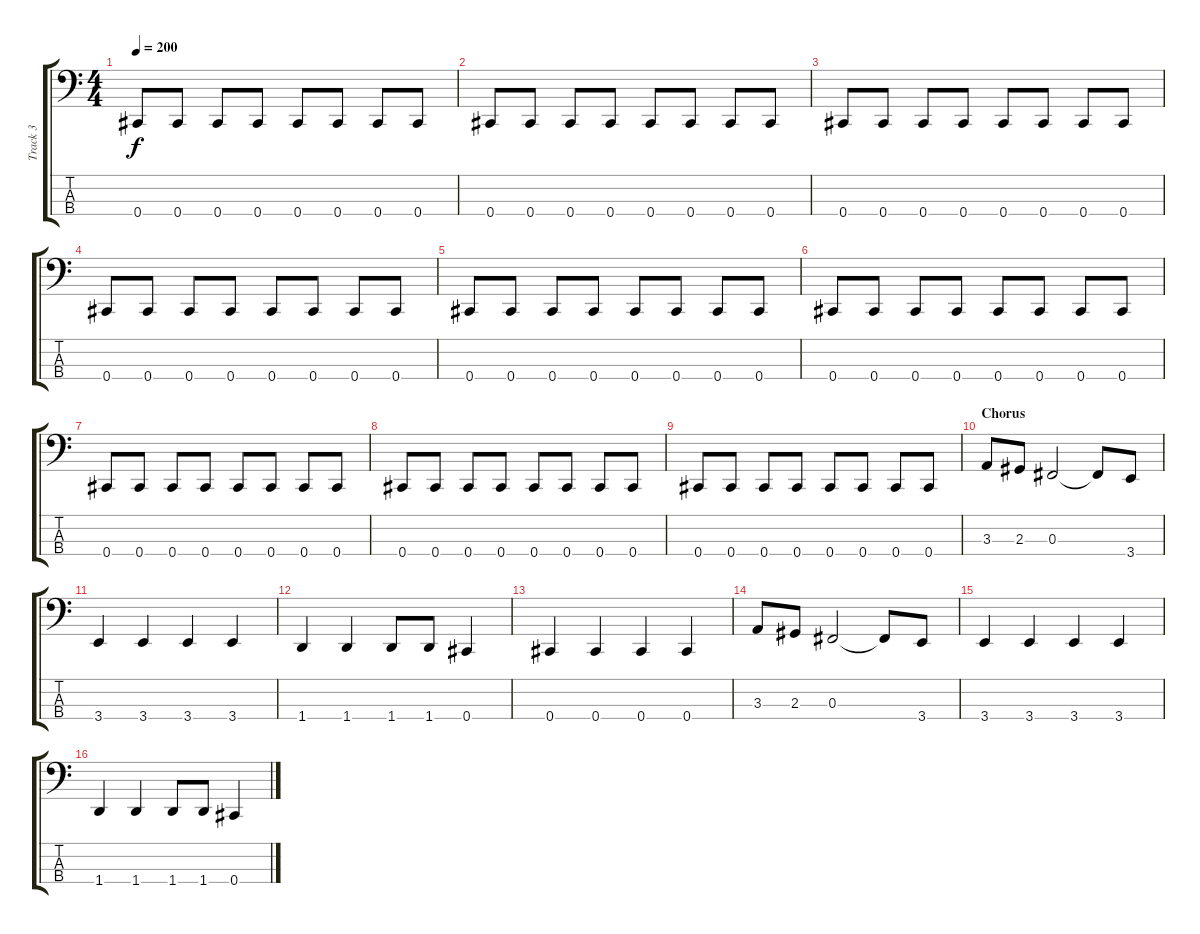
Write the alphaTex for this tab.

\track ("Track 3" "Track 3") {instrument electricbasspick}
\staff {score tabs}
\tuning (E2 B1 Gb1 Db1) {hide}
\ts (4 4)
\tempo 200
\clef f4
\ks c
0.4.8{dy f} 0.4.8 0.4.8 0.4.8 0.4.8 0.4.8 0.4.8 0.4.8 |
0.4.8 0.4.8 0.4.8 0.4.8 0.4.8 0.4.8 0.4.8 0.4.8 |
0.4.8 0.4.8 0.4.8 0.4.8 0.4.8 0.4.8 0.4.8 0.4.8 |
0.4.8 0.4.8 0.4.8 0.4.8 0.4.8 0.4.8 0.4.8 0.4.8 |
0.4.8 0.4.8 0.4.8 0.4.8 0.4.8 0.4.8 0.4.8 0.4.8 |
0.4.8 0.4.8 0.4.8 0.4.8 0.4.8 0.4.8 0.4.8 0.4.8 |
0.4.8 0.4.8 0.4.8 0.4.8 0.4.8 0.4.8 0.4.8 0.4.8 |
0.4.8 0.4.8 0.4.8 0.4.8 0.4.8 0.4.8 0.4.8 0.4.8 |
0.4.8 0.4.8 0.4.8 0.4.8 0.4.8 0.4.8 0.4.8 0.4.8 |
\section ("" "Chorus")
3.3.8 2.3.8 0.3.2 0.3{t}.8 3.4.8 |
3.4.4 3.4.4 3.4.4 3.4.4 |
1.4.4 1.4.4 1.4.8 1.4.8 0.4.4 |
0.4.4 0.4.4 0.4.4 0.4.4 |
3.3.8 2.3.8 0.3.2 0.3{t}.8 3.4.8 |
3.4.4 3.4.4 3.4.4 3.4.4 |
1.4.4 1.4.4 1.4.8 1.4.8 0.4.4
